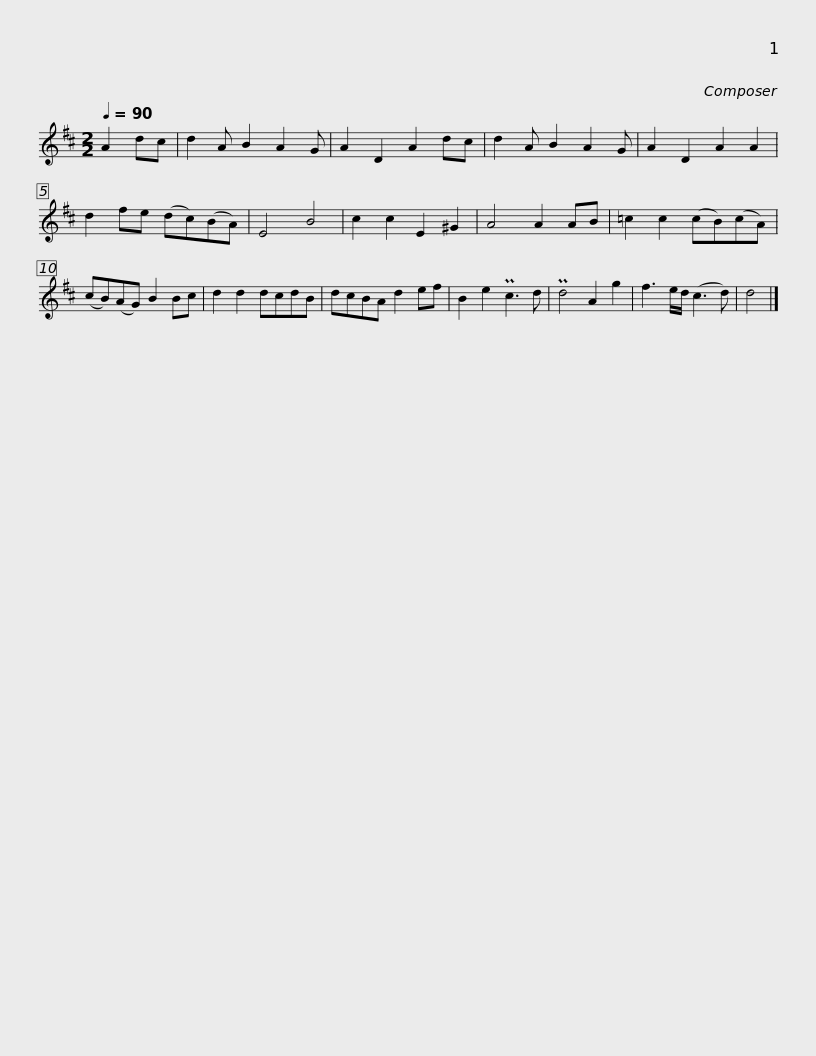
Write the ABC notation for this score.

X:1
L:1/8
Q:1/4=90
M:2/2
I:linebreak $
K:D
V:1 treble
V:1
 A2 dc | d2 A B2 A2 G | A2 D2 A2 dc | d2 A B2 A2 G | A2 D2 A2 A2 |$ %5
 d2 fe (dc)(BA) | E4 B4 | c2 c2 E2 ^G2 | A4 A2 AB |$ =c2 c2 (cB)(cA) | %10
 (cB)(AG) B2 Bc | d2 d2 dcdB | dcBA d2 ef |$ B2 e2 Pc3 d | Pd4 A2 g2 | %15
 f3 e/d/ (c3 d) | d4 |] %17
